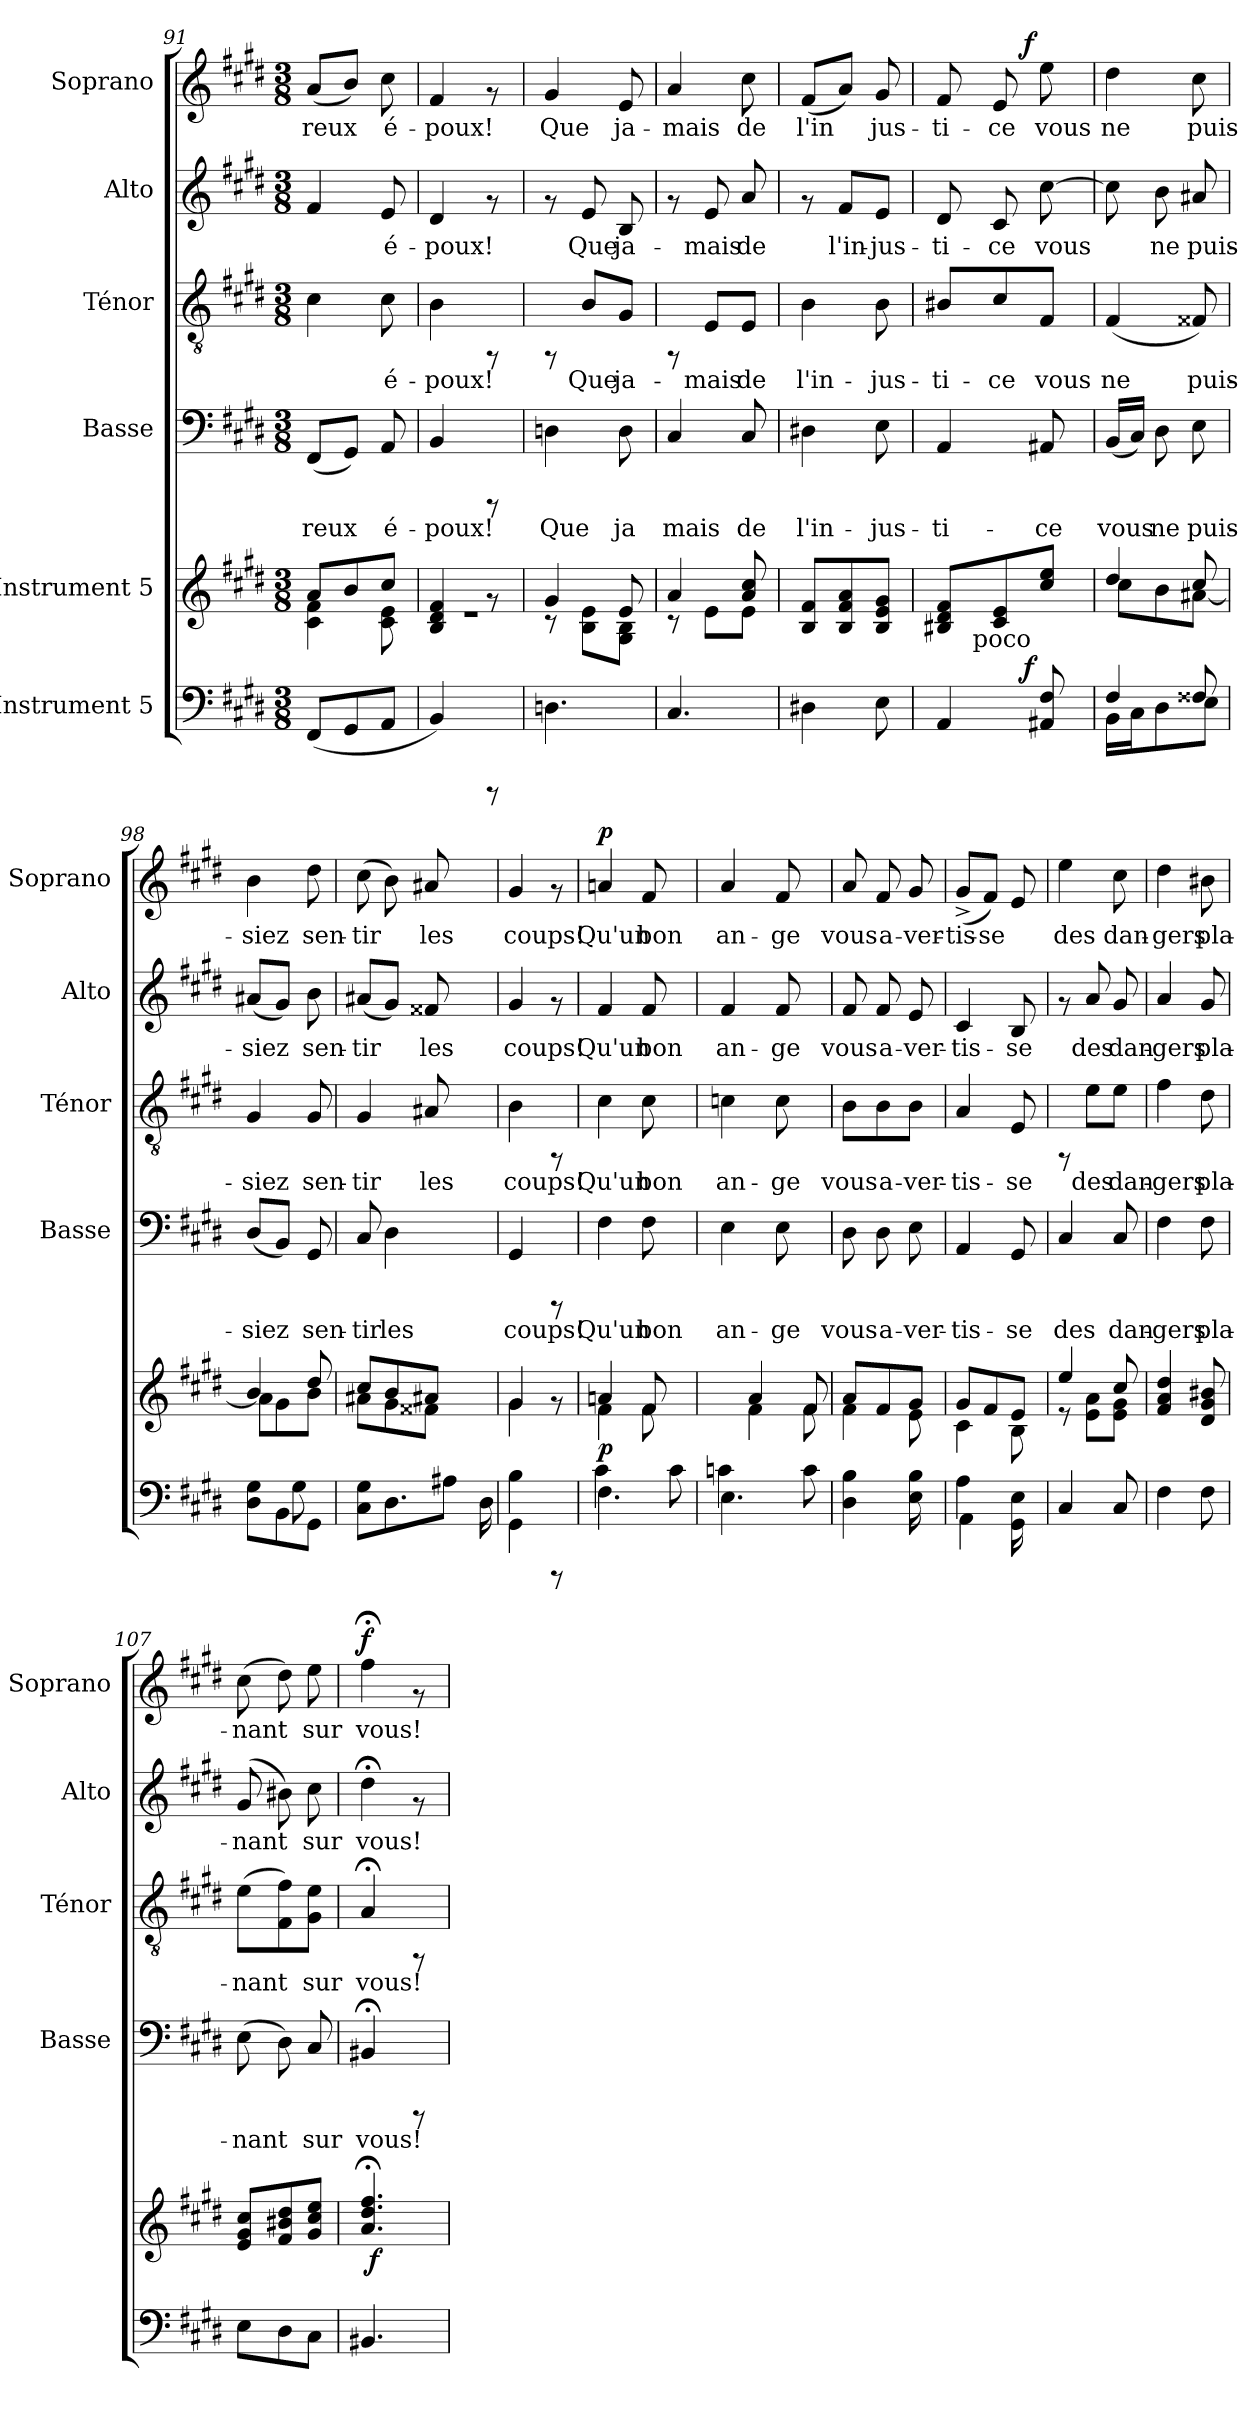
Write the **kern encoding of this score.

**kern	**dynam	**kern	**dynam	**kern	**text	**kern	**text	**kern	**text	**kern	**text	**dynam
*part6	*part6	*part5	*part5	*part4	*part4	*part3	*part3	*part2	*part2	*part1	*part1	*part1
*staff6	*staff6	*staff5	*staff5	*staff4	*staff4	*staff3	*staff3	*staff2	*staff2	*staff1	*staff1	*staff1
*I"Instrument 5	*	*I"Instrument 5	*	*I"Basse	*	*I"Ténor	*	*I"Alto	*	*I"Soprano	*	*
*	*	*	*	*I'Basse	*	*I'Ténor	*	*I'Alto	*	*I'Soprano	*	*
*clefF4	*	*clefG2	*	*clefF4	*	*clefGv2	*	*clefG2	*	*clefG2	*	*
*k[f#c#g#d#]	*	*k[f#c#g#d#]	*	*k[f#c#g#d#]	*	*k[f#c#g#d#]	*	*k[f#c#g#d#]	*	*k[f#c#g#d#]	*	*
*E:	*	*E:	*	*E:	*	*E:	*	*E:	*	*E:	*	*
*M3/8	*	*M3/8	*	*M3/8	*	*M3/8	*	*M3/8	*	*M3/8	*	*
=91	=91	=91	=91	=91	=91	=91	=91	=91	=91	=91	=91	=91
*	*	*^	*	*	*	*	*	*	*	*	*	*
!	!	!	!	!	!	!LO:LY:b:rj	!	!LO:LY:b:rj	!	!LO:LY:b:rj	!	!LO:LY:b:rj	!
(<8FF#/L	.	8a/L	4f#\ 4c#\	.	(<8FF#/L	-reux	4c#\	.	4f#/	.	(<8a/L	-reux	.
!	!	!	!	!	!	!LO:LY:b:rj	!	!	!	!	!	!LO:LY:b:rj	!
8GG#/	.	8b/	.	.	8GG#/J)	.	.	.	.	.	8b/J)	.	.
!	!	!	!	!	!	!LO:LY:b:rj	!	!LO:LY:b:rj	!	!LO:LY:b:rj	!	!LO:LY:b:rj	!
8AA/J	.	8cc#/J	8e\ 8c#\	.	8AA/	é-	8c#\	é-	8e/	é-	8cc#\	é-	.
=92	=92	=92	=92	=92	=92	=92	=92	=92	=92	=92	=92	=92	=92
!	!	!	!	!	!	!LO:LY:b:rj	!	!LO:LY:b:rj	!	!LO:LY:b:rj	!	!LO:LY:b:rj	!
4BB/)	.	4d#/ 4B/ 4f#/	4.rf	.	4BB/	-poux!	4B\	-poux!	4d#/	-poux!	4f#/	-poux!	.
8rAAAA	.	8rf	.	.	8rCCC	.	8rFF	.	8rf	.	8rf	.	.
=93	=93	=93	=93	=93	=93	=93	=93	=93	=93	=93	=93	=93	=93
!	!	!	!	!	!	!LO:LY:b:rj	!	!	!	!	!	!LO:LY:b:rj	!
4.Dn\	.	4g#/	8rc	.	4Dn\	Que	8rFF	.	8rf	.	4g#/	Que	.
!	!	!	!	!	!	!	!	!LO:LY:b:rj	!	!LO:LY:b:rj	!	!	!
.	.	.	8B\ 8e\L	.	.	.	8B/L	Que	8e/	Que	.	.	.
!	!	!	!	!	!	!LO:LY:b:rj	!	!LO:LY:b:rj	!	!LO:LY:b:rj	!	!LO:LY:b:rj	!
.	.	8e/	8G#\ 8B\J	.	8D\	ja	8G#/J	ja-	8B/	ja-	8e/	ja-	.
=94	=94	=94	=94	=94	=94	=94	=94	=94	=94	=94	=94	=94	=94
!	!	!	!	!	!	!LO:LY:b:rj	!	!	!	!	!	!LO:LY:b:rj	!
4.C#/	.	4a/	8rc	.	4C#/	mais	8rFF	.	8rf	.	4a/	-mais	.
!	!	!	!	!	!	!	!	!LO:LY:b:rj	!	!LO:LY:b:rj	!	!	!
.	.	.	8e\L	.	.	.	8E/L	-mais	8e/	-mais	.	.	.
!	!	!	!	!	!	!LO:LY:b:rj	!	!LO:LY:b:rj	!	!LO:LY:b:rj	!	!LO:LY:b:rj	!
.	.	8a/ 8cc#/	8e\J	.	8C#/	de	8E/J	de	8a/	de	8cc#\	de	.
!!LO:PB:g=z
=95	=95	=95	=95	=95	=95	=95	=95	=95	=95	=95	=95	=95	=95
!	!	!	!	!	!	!LO:LY:b:rj	!	!LO:LY:b:rj	!	!	!	!LO:LY:b:rj	!
*	*	*v	*v	*	*	*	*	*	*	*	*	*	*
4D#X\	.	8B/ 8f#/L	.	4D#X\	l'in-	4B\	l'in-	8rf	.	(<8f#/L	l'in-	.
!	!	!	!	!	!	!	!	!	!LO:LY:b:rj	!	!LO:LY:b:rj	!
.	.	8f#/ 8B/ 8a/	.	.	.	.	.	8f#/L	l'in-	8a/J)	--	.
!	!	!	!	!	!LO:LY:b:rj	!	!LO:LY:b:rj	!	!LO:LY:b:rj	!	!LO:LY:b:rj	!
8E\	.	8e/ 8B/ 8g#/J	.	8E\	-jus-	8B\	-jus-	8e/J	-jus-	8g#/	-jus-	.
=96	=96	=96	=96	=96	=96	=96	=96	=96	=96	=96	=96	=96
!	!	!	!	!	!LO:LY:b:rj	!	!LO:LY:b:rj	!	!LO:LY:b:rj	!	!LO:LY:b:rj	!
*^	*	*	*	*	*	*	*	*	*	*^	*	*
*	*^	*	*	*	*	*	*	*	*	*	*	*	*	*
4AA/	8..ryy	16ryy	.	8f#/ 8d#/ 8B#X/L	.	4AA/	-ti-	8B#X/L	-ti-	8d#/	-ti-	8f#/	8..ryy	-ti-	.
.	.	64ryy	.	.	.	.	.	.	.	.	.	.	.	.	.
!	!	!LO:TX:a:t=poco	!	!	!	!	!	!	!	!	!	!	!	!	!
.	.	4ryy	.	.	.	.	.	.	.	.	.	.	.	.	.
!	!	!	!	!	!	!	!	!	!LO:LY:b:rj	!	!LO:LY:b:rj	!	!	!LO:LY:b:rj	!
.	.	.	.	8e/ 8c#/	.	.	.	8c#/	-ce	8c#/	-ce	8e/	.	-ce	.
!	!	!	!LO:DY:a	!	!	!	!	!	!	!	!	!	!	!	!LO:DY:a
.	8ryy	.	f	.	.	.	.	.	.	.	.	.	8ryy	.	f
!	!	!	!	!	!	!	!LO:LY:b:rj	!	!LO:LY:b:rj	!	!LO:LY:b:rj	!	!	!LO:LY:b:rj	!
8F#/ 8AA#X/	.	.	.	8ee/ 8cc#/J	.	8AA#X/	-ce	8F#/J	vous	[>8cc#\	vous	8ee\	.	vous	.
.	.	32.ryy	.	.	.	.	.	.	.	.	.	.	.	.	.
.	32ryy	.	.	.	.	.	.	.	.	.	.	.	32ryy	.	.
=97	=97	=97	=97	=97	=97	=97	=97	=97	=97	=97	=97	=97	=97	=97	=97
*	*	*	*	*^	*	*	*	*	*	*	*	*	*	*	*
!	!	!	!	!	!	!	!	!LO:LY:b:rj	!	!LO:LY:b:rj	!	!LO:LY:b:rj	!	!	!LO:LY:b:rj	!
*	*v	*v	*	*	*	*	*	*	*	*	*	*	*v	*v	*	*
4F#/	16BB\L	.	4dd#/	8cc#\L	.	(<16BB/L	vous	(<4F#/	ne	8cc#\]	.	4dd#\	ne	.
!	!	!	!	!	!	!	!LO:LY:b:rj	!	!	!	!	!	!	!
.	16C#\	.	.	.	.	16C#/J)	.	.	.	.	.	.	.	.
!	!	!	!	!	!	!	!LO:LY:b:rj	!	!	!	!LO:LY:b:rj	!	!	!
.	8D#\	.	.	8b\	.	8D#\	ne	.	.	8b\	ne	.	.	.
!	!	!	!	!	!	!	!LO:LY:b:rj	!	!LO:LY:b:rj	!	!LO:LY:b:rj	!	!LO:LY:b:rj	!
8F##X/	8E\J	.	8cc#/	[<8a#X\J	.	8E\	puis-	8F##X/)	puis-	8a#X/	puis-	8cc#\	puis-	.
=98	=98	=98	=98	=98	=98	=98	=98	=98	=98	=98	=98	=98	=98	=98
!	!	!	!	!	!	!	!LO:LY:b:rj	!	!LO:LY:b:rj	!	!LO:LY:b:rj	!	!LO:LY:b:rj	!
8D#\ 8G#\L	4ryy	.	4b/	8a#\L]	.	(<8D#/L	-siez	4G#/	-siez	(<8a#X/L	-siez	4b\	-siez	.
!	!	!	!	!	!	!	!LO:LY:b:rj	!	!	!	!LO:LY:b:rj	!	!	!
8BB\	.	.	.	8g#\	.	8BB/J)	.	.	.	8g#/J)	.	.	.	.
!	!	!	!	!	!	!	!LO:LY:b:rj	!	!LO:LY:b:rj	!	!LO:LY:b:rj	!	!LO:LY:b:rj	!
8GG#\J	8G#\	.	8dd#/	8b\J	.	8GG#/	sen-	8G#/	sen-	8b\	sen-	8dd#\	sen-	.
=99	=99	=99	=99	=99	=99	=99	=99	=99	=99	=99	=99	=99	=99	=99
!	!	!	!	!	!	!	!LO:LY:b:rj	!	!LO:LY:b:rj	!	!LO:LY:b:rj	!	!LO:LY:b:rj	!
*v	*v	*	*	*	*	*	*	*	*	*	*	*	*	*
8C#\ 8G#\L	.	8cc#/L	8a#X\L	.	8C#/	-tir	4G#/	-tir	(<8a#X/L	-tir	(>8cc#\	-tir	.
!	!	!	!	!	!	!LO:LY:b:rj	!	!	!	!LO:LY:b:rj	!	!LO:LY:b:rj	!
8.D#\	.	8b/	8g#\	.	4D#\	les	.	.	8g#/J)	.	8b\)	.	.
!	!	!	!	!	!	!	!	!LO:LY:b:rj	!	!LO:LY:b:rj	!	!LO:LY:b:rj	!
.	.	8a#X/J	8f##X\J	.	.	.	8A#X/	les	8f##X/	les	8a#X/	les	.
8A#X\J	.	.	.	.	.	.	.	.	.	.	.	.	.
.	.	8ryy	8ryy	.	8ryy	.	8ryy	.	8ryy	.	8ryy	.	.
16D#\	.	.	.	.	.	.	.	.	.	.	.	.	.
=100	=100	=100	=100	=100	=100	=100	=100	=100	=100	=100	=100	=100	=100
*^	*	*	*	*	*	*	*	*	*	*	*	*	*
!	!	!	!	!	!	!	!LO:LY:b:rj	!	!LO:LY:b:rj	!	!LO:LY:b:rj	!	!LO:LY:b:rj	!
4GG#\	4B\	.	4g#/	4g#\	.	4GG#/	coups!	4B\	coups!	4g#/	coups!	4g#/	coups!	.
8rCCC	8ryy	.	8rf	8ryy	.	8rCCC	.	8rFF	.	8rf	.	8rf	.	.
!!LO:LB:g=z
=101	=101	=101	=101	=101	=101	=101	=101	=101	=101	=101	=101	=101	=101	=101
!	!	!LO:DY:a	!	!	!	!	!LO:LY:b:rj	!	!LO:LY:b:rj	!	!LO:LY:b:rj	!	!LO:LY:b:rj	!LO:DY:a
4.F#\	4c#\	p	4an/	4f#\	.	4F#\	Qu'un	4c#\	Qu'un	4f#/	Qu'un	4an/	Qu'un	p
!	!	!	!	!	!	!	!LO:LY:b:rj	!	!LO:LY:b:rj	!	!LO:LY:b:rj	!	!LO:LY:b:rj	!
.	4ryy	.	8f#/	8f#\	.	8F#\	bon	8c#\	bon	8f#/	bon	8f#/	bon	.
8c#\	.	.	8ryy	8ryy	.	8ryy	.	8ryy	.	8ryy	.	8ryy	.	.
=102	=102	=102	=102	=102	=102	=102	=102	=102	=102	=102	=102	=102	=102	=102
!	!	!	!	!	!	!	!LO:LY:b:rj	!	!LO:LY:b:rj	!	!LO:LY:b:rj	!	!LO:LY:b:rj	!
4.E\	4cn\	.	8ryy	8ryy	.	4E\	an-	4cn\	an-	4f#/	an-	4a/	an-	.
.	.	.	4a/	4f#\	.	.	.	.	.	.	.	.	.	.
!	!	!	!	!	!	!	!LO:LY:b:rj	!	!LO:LY:b:rj	!	!LO:LY:b:rj	!	!LO:LY:b:rj	!
.	4ryy	.	.	.	.	8E\	-ge	8c\	-ge	8f#/	-ge	8f#/	-ge	.
8c\	.	.	8f#/	8f#\	.	8ryy	.	8ryy	.	8ryy	.	8ryy	.	.
*v	*v	*	*	*	*	*	*	*	*	*	*	*	*	*
=103	=103	=103	=103	=103	=103	=103	=103	=103	=103	=103	=103	=103	=103
!	!	!	!	!	!	!LO:LY:b:rj	!	!LO:LY:b:rj	!	!LO:LY:b:rj	!	!LO:LY:b:rj	!
4B\ 4D#\	.	8a/L	4f#\	.	8D#\	vous	8B\L	vous	8f#/	vous	8a/	vous	.
!	!	!	!	!	!	!LO:LY:b:rj	!	!LO:LY:b:rj	!	!LO:LY:b:rj	!	!LO:LY:b:rj	!
.	.	8f#/	.	.	8D#\	a-	8B\	a-	8f#/	a-	8f#/	a-	.
!	!	!	!	!	!	!LO:LY:b:rj	!	!LO:LY:b:rj	!	!LO:LY:b:rj	!	!LO:LY:b:rj	!
16B\ 16E\	.	8g#/J	8e\	.	8E\	-ver-	8B\J	-ver-	8e/	-ver-	8g#/	-ver-	.
16ryy	.	.	.	.	.	.	.	.	.	.	.	.	.
=104	=104	=104	=104	=104	=104	=104	=104	=104	=104	=104	=104	=104	=104
*^	*	*	*	*	*	*	*	*	*	*	*	*	*
!	!	!	!	!	!	!	!LO:LY:b:rj	!	!LO:LY:b:rj	!	!LO:LY:b:rj	!	!LO:LY:b:rj	!
4A\	4AA\	.	8g#/L	4c#\	.	4AA/	-tis-	4A/	-tis-	4c#/	-tis-	(<8g#^>/L	-tis-	.
!	!	!	!	!	!	!	!	!	!	!	!	!	!LO:LY:b:rj	!
.	.	.	8f#/	.	.	.	.	.	.	.	.	8f#/J)	-se	.
!	!	!	!	!	!	!	!LO:LY:b:rj	!	!LO:LY:b:rj	!	!LO:LY:b:rj	!	!LO:LY:b:rj	!
16E\ 16GG#\	16ryy	.	8e/J	8B\	.	8GG#/	-se	8E/	-se	8B/	-se	8e/	.	.
16ryy	16ryy	.	.	.	.	.	.	.	.	.	.	.	.	.
=105	=105	=105	=105	=105	=105	=105	=105	=105	=105	=105	=105	=105	=105	=105
!	!	!	!	!	!	!	!LO:LY:b:rj	!	!	!	!	!	!LO:LY:b:rj	!
*v	*v	*	*	*	*	*	*	*	*	*	*	*	*	*
4C#/	.	4ee/	8re	.	4C#/	des	8rFF	.	8rf	.	4ee\	des	.
!	!	!	!	!	!	!	!	!LO:LY:b:rj	!	!LO:LY:b:rj	!	!	!
.	.	.	8e\ 8a\L	.	.	.	8e\L	des	8a/	des	.	.	.
!	!	!	!	!	!	!LO:LY:b:rj	!	!LO:LY:b:rj	!	!LO:LY:b:rj	!	!LO:LY:b:rj	!
8C#/	.	8cc#/	8e\ 8g#\J	.	8C#/	dan-	8e\J	dan-	8g#/	dan-	8cc#\	dan-	.
=106	=106	=106	=106	=106	=106	=106	=106	=106	=106	=106	=106	=106	=106
!	!	!	!	!	!	!LO:LY:b:rj	!	!LO:LY:b:rj	!	!LO:LY:b:rj	!	!LO:LY:b:rj	!
*	*	*v	*v	*	*	*	*	*	*	*	*	*	*
4F#\	.	4a/ 4f#/ 4dd#/	.	4F#\	-gers	4f#\	-gers	4a/	-gers	4dd#\	-gers	.
!	!	!	!	!	!LO:LY:b:rj	!	!LO:LY:b:rj	!	!LO:LY:b:rj	!	!LO:LY:b:rj	!
8F#\	.	8g#/ 8d#/ 8b#X/	.	8F#\	pla-	8d#\	pla-	8g#/	pla-	8b#X\	pla-	.
=107	=107	=107	=107	=107	=107	=107	=107	=107	=107	=107	=107	=107
!	!	!	!	!	!LO:LY:b:rj	!	!LO:LY:b:rj	!	!LO:LY:b:rj	!	!LO:LY:b:rj	!
8E\L	.	8g#/ 8e/ 8cc#/L	.	(>8E\	-nant	(>8e\L	-nant	(<8g#/	-nant	(>8cc#\	-nant	.
!	!	!	!	!	!LO:LY:b:rj	!	!LO:LY:b:rj	!	!LO:LY:b:rj	!	!LO:LY:b:rj	!
8D#\	.	8b#X/ 8f#/ 8dd#/	.	8D#\)	.	8f#\ 8F#\)	.	8b#X\)	.	8dd#\)	.	.
!	!	!	!	!	!LO:LY:b:rj	!	!LO:LY:b:rj	!	!LO:LY:b:rj	!	!LO:LY:b:rj	!
8C#\J	.	8ee/ 8g#/ 8cc#/J	.	8C#/	sur	8e\ 8G#\J	sur	8cc#\	sur	8ee\	sur	.
=108	=108	=108	=108	=108	=108	=108	=108	=108	=108	=108	=108	=108
!	!	!	!	!	!LO:LY:b:rj	!	!LO:LY:b:rj	!	!LO:LY:b:rj	!	!LO:LY:b:rj	!LO:DY:a
*	*	*^	*	*	*	*	*	*	*	*	*	*
4.BB#X/	.	4.dd#/;< 4.a/;< 4.ff#/;<	64ryy	.	4BB#X;</	vous!	4A;</	vous!	4dd#;<\	vous!	4ff#;<\	vous!	f
!	!	!	!	!LO:DY:b	!	!	!	!	!	!	!	!	!
.	.	.	4ryy	f	.	.	.	.	.	.	.	.	.
.	.	.	.	.	8rCCC	.	8rFF	.	8rf	.	8rf	.	.
.	.	.	16..ryy	.	.	.	.	.	.	.	.	.	.
*	*	*v	*v	*	*	*	*	*	*	*	*	*	*
=	=	=	=	=	=	=	=	=	=	=	=	=
*-	*-	*-	*-	*-	*-	*-	*-	*-	*-	*-	*-	*-
